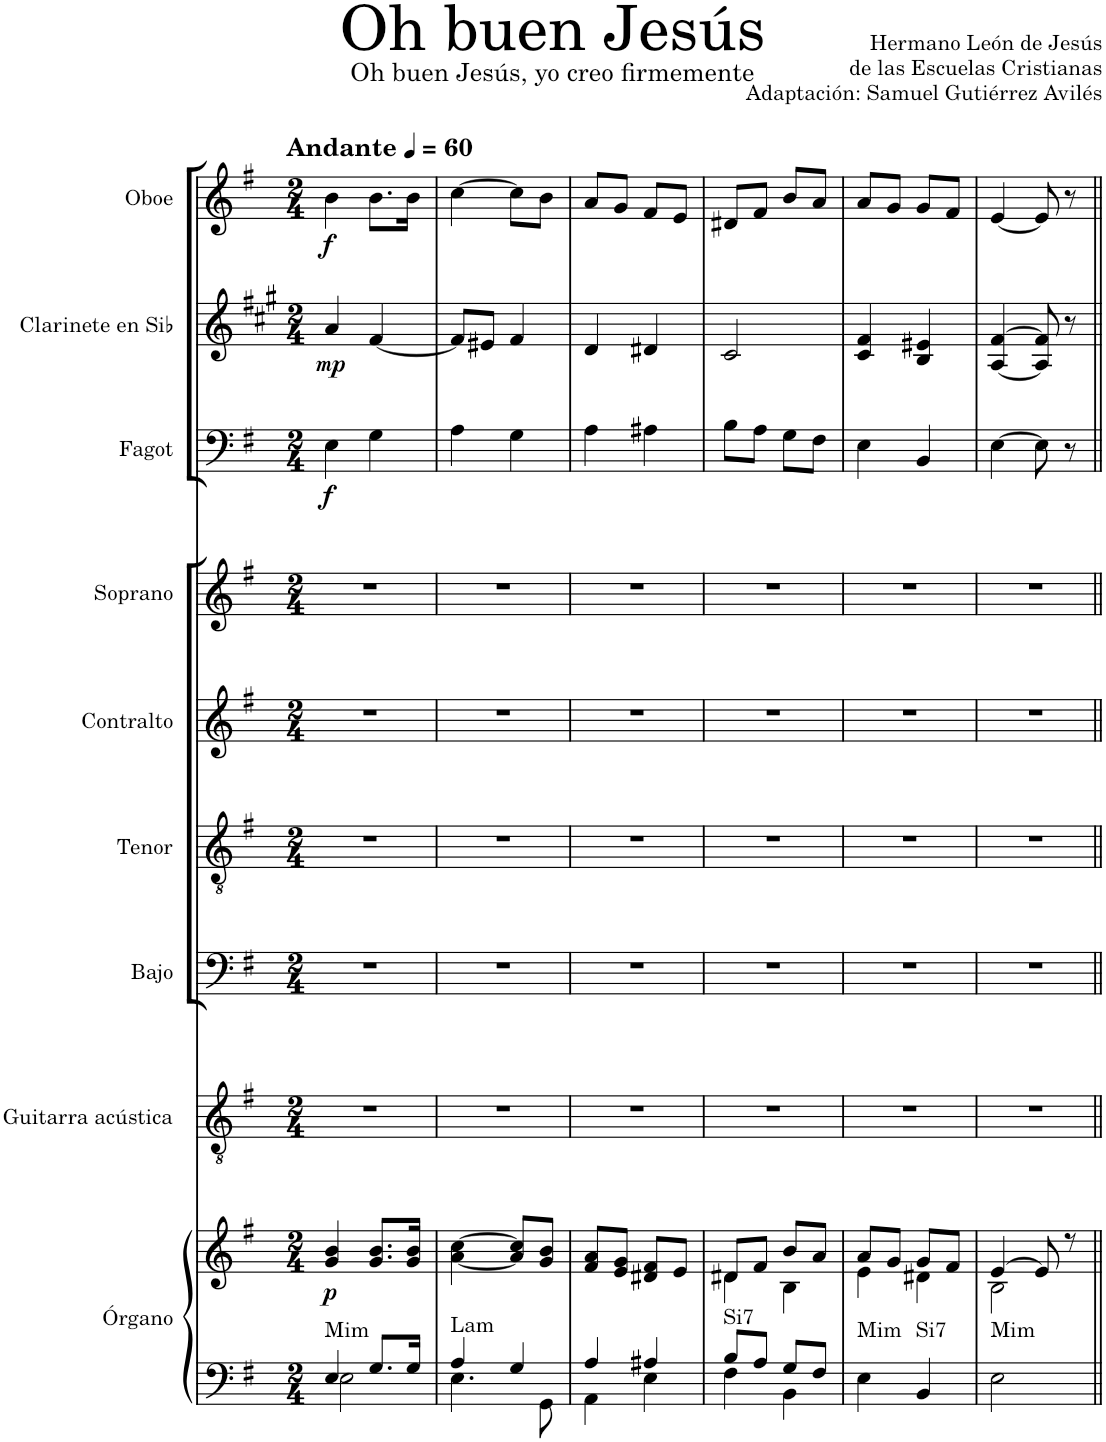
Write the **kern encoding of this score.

**kern	**kern	**dynam	**harte	**kern	**kern	**kern	**kern	**kern	**kern	**dynam	**kern	**dynam	**kern	**dynam
*part9	*part9	*part9	*part9	*part8	*part7	*part6	*part5	*part4	*part3	*part3	*part2	*part2	*part1	*part1
*staff10	*staff9	*staff9/10	*	*staff8	*staff7	*staff6	*staff5	*staff4	*staff3	*staff3	*staff2	*staff2	*staff1	*staff1
*I"Órgano	*	*	*	*I"Guitarra acústica	*I"Bajo	*I"Tenor	*I"Contralto	*I"Soprano	*I"Fagot	*	*I"Clarinete en Sib	*	*I"Oboe	*
*	*	*	*	*I'Guit.	*I'B.	*I'T.	*I'C.	*I'S.	*I'Fg.	*	*I'Cl. en Sib	*	*I'Ob.	*
*clefF4	*clefG2	*	*	*clefGv2	*clefF4	*clefGv2	*clefG2	*clefG2	*clefF4	*	*clefG2	*	*clefG2	*
*	*	*	*	*	*	*	*	*	*	*	*Trd1c2	*	*	*
*k[f#]	*k[f#]	*	*	*k[f#]	*k[f#]	*k[f#]	*k[f#]	*k[f#]	*k[f#]	*	*k[f#c#g#]	*	*k[f#]	*
*M2/4	*M2/4	*	*	*M2/4	*M2/4	*M2/4	*M2/4	*M2/4	*M2/4	*	*M2/4	*	*M2/4	*
*MM60	*MM60	*	*	*MM60	*MM60	*MM60	*MM60	*MM60	*MM60	*	*MM60	*	*MM60	*
=1	=1	=1	=1	=1	=1	=1	=1	=1	=1	=1	=1	=1	=1	=1
*^	*	*	*	*	*	*	*	*	*	*	*	*	*	*
!	!	!	!	!	!	!	!	!	!	!	!	!	!	!LO:TX:a:B:t=Andante	!
!	!	!	!LO:DY:b	!LO:H:kt=Mim	!	!	!	!	!	!	!LO:DY:b	!	!LO:DY:b	!	!LO:DY:b
4E/	2E\	4g/ 4b/	p	N	2r	2r	2r	2r	2r	4E\	f	4a/	mp	4b\	f
8.G/L	.	8.g/ 8.b/L	.	.	.	.	.	.	.	4G\	.	[4f#/	.	8.b\L	.
16G/Jk	.	16g/ 16b/Jk	.	.	.	.	.	.	.	.	.	.	.	16b\Jk	.
=2	=2	=2	=2	=2	=2	=2	=2	=2	=2	=2	=2	=2	=2	=2	=2
!	!	!	!	!LO:H:kt=Lam	!	!	!	!	!	!	!	!	!	!	!
4A/	4.E\	[4a\ [4cc\	.	N	2r	2r	2r	2r	2r	4A\	.	8f#/L]	.	[4cc\	.
.	.	.	.	.	.	.	.	.	.	.	.	8e#X/J	.	.	.
4G/	.	8a/] 8cc/]L	.	.	.	.	.	.	.	4G\	.	4f#/	.	8cc\L]	.
.	8GG\	8g/ 8b/J	.	.	.	.	.	.	.	.	.	.	.	8b\J	.
=3	=3	=3	=3	=3	=3	=3	=3	=3	=3	=3	=3	=3	=3	=3	=3
4A/	4AA\	8f#/ 8a/L	.	.	2r	2r	2r	2r	2r	4A\	.	4d/	.	8a/L	.
.	.	8e/ 8g/J	.	.	.	.	.	.	.	.	.	.	.	8g/J	.
4A#X/	4E\	8d#X/ 8f#/L	.	.	.	.	.	.	.	4A#X\	.	4d#X/	.	8f#/L	.
.	.	8e/J	.	.	.	.	.	.	.	.	.	.	.	8e/J	.
=4	=4	=4	=4	=4	=4	=4	=4	=4	=4	=4	=4	=4	=4	=4	=4
*	*	*^	*	*	*	*	*	*	*	*	*	*	*	*	*
!	!	!	!	!	!LO:H:kt=Si7	!	!	!	!	!	!	!	!	!	!	!
8B/L	4F#\	8d#X/L	4d#\	.	N	2r	2r	2r	2r	2r	8B\L	.	2c#/	.	8d#X/L	.
8A/J	.	8f#/J	.	.	.	.	.	.	.	.	8A\J	.	.	.	8f#/J	.
8G/L	4BB\	8b/L	4B\	.	.	.	.	.	.	.	8G\L	.	.	.	8b/L	.
8F#/J	.	8a/J	.	.	.	.	.	.	.	.	8F#\J	.	.	.	8a/J	.
*v	*v	*	*	*	*	*	*	*	*	*	*	*	*	*	*	*
=5	=5	=5	=5	=5	=5	=5	=5	=5	=5	=5	=5	=5	=5	=5	=5
!	!	!	!	!LO:H:kt=Mim	!	!	!	!	!	!	!	!	!	!	!
4E\	8a/L	4e\	.	N	2r	2r	2r	2r	2r	4E\	.	4c#/ 4f#/	.	8a/L	.
.	8g/J	.	.	.	.	.	.	.	.	.	.	.	.	8g/J	.
!	!	!	!	!LO:H:kt=Si7	!	!	!	!	!	!	!	!	!	!	!
4BB/	8g/L	4d#X\	.	N	.	.	.	.	.	4BB/	.	4B/ 4e#X/	.	8g/L	.
.	8f#/J	.	.	.	.	.	.	.	.	.	.	.	.	8f#/J	.
=6	=6	=6	=6	=6	=6	=6	=6	=6	=6	=6	=6	=6	=6	=6	=6
!	!	!	!	!LO:H:kt=Mim	!	!	!	!	!	!	!	!	!	!	!
2E\	[4e/	2B\	.	N	2r	2r	2r	2r	2r	[4E\	.	[4A/ [4f#/	.	[4e/	.
.	8e/]	.	.	.	.	.	.	.	.	8E\]	.	8A/] 8f#/]	.	8e/]	.
.	8r	.	.	.	.	.	.	.	.	8r	.	8r	.	8r	.
*	*v	*v	*	*	*	*	*	*	*	*	*	*	*	*	*
=||	=||	=||	=||	=||	=||	=||	=||	=||	=||	=||	=||	=||	=||	=||
*-	*-	*-	*-	*-	*-	*-	*-	*-	*-	*-	*-	*-	*-	*-
